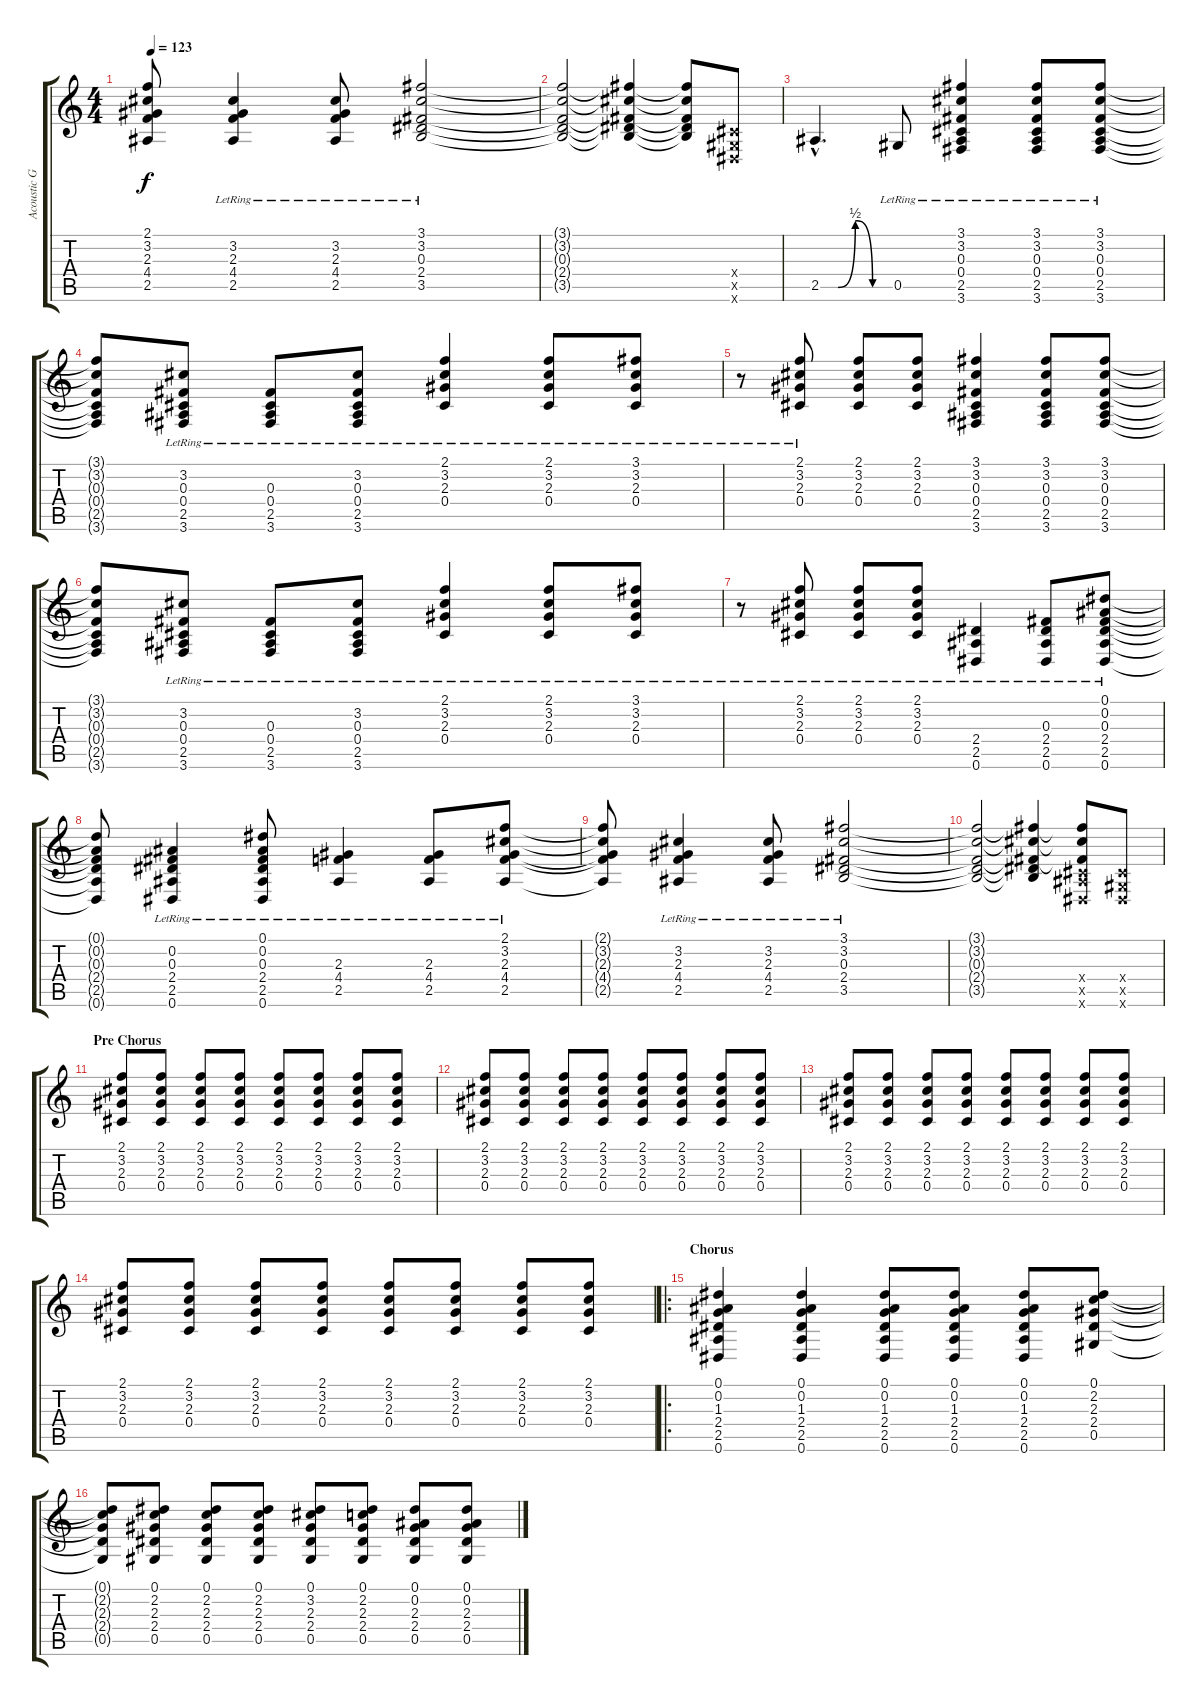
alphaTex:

\track ("Acoustic Guitar" "Acoustic G") {instrument acousticguitarsteel}
\staff {score tabs}
\tuning (Eb4 Bb3 Gb3 Db3 Ab2 Eb2) {hide}
\ts (4 4)
\tempo 123
\clef g2
\ks c
(2.1{t} 3.2{t} 2.3{t} 4.4{t} 2.5{t}).8{dy f} (3.2{lr} 2.3{lr} 4.4{lr} 2.5{lr}).4 (3.2{lr} 2.3{lr} 4.4{lr} 2.5{lr}).8 (3.1{lr} 3.2{lr} 0.3{lr} 2.4{lr} 3.5{lr}).2 |
(3.1{t} 3.2{t} 0.3{t} 2.4{t} 3.5{t}).2 (3.1{t} 3.2{t} 0.3{t} 2.4{t} 3.5{t}).4 (3.1{t} 3.2{t} 0.3{t} 2.4{t} 3.5{t}).8 (0.4{x} 0.5{x} 0.6{x}).8 |
2.5{be (custom 0 0 15 0 30 2 45 0 60 0) hac}.4{d} 0.5{lr}.8 (3.1{lr} 3.2{lr} 0.3{lr} 0.4{lr} 2.5{lr} 3.6{lr}).4 (3.1{lr} 3.2{lr} 0.3{lr} 0.4{lr} 2.5{lr} 3.6{lr}).8 (3.1{lr} 3.2{lr} 0.3{lr} 0.4{lr} 2.5{lr} 3.6{lr}).8 |
(3.1{t} 3.2{t} 0.3{t} 0.4{t} 2.5{t} 3.6{t}).8 (3.2{lr} 0.3 0.4 2.5 3.6).8 (0.3{lr} 0.4 2.5 3.6).8 (3.2{lr} 0.3 0.4 2.5 3.6).8 (2.1{lr} 3.2{lr} 2.3{lr} 0.4{lr}).4 (2.1{lr} 3.2{lr} 2.3{lr} 0.4{lr}).8 (3.1{lr} 3.2{lr} 2.3{lr} 0.4{lr}).8 |
r.8 (2.1{lr} 3.2{lr} 2.3{lr} 0.4{lr}).8 (2.1 3.2 2.3 0.4).8 (2.1 3.2 2.3 0.4).8 (3.1 3.2 0.3 0.4 2.5 3.6).4 (3.1 3.2 0.3 0.4 2.5 3.6).8 (3.1 3.2 0.3 0.4 2.5 3.6).8 |
(3.1{t} 3.2{t} 0.3{t} 0.4{t} 2.5{t} 3.6{t}).8 (3.2{lr} 0.3 0.4 2.5 3.6).8 (0.3{lr} 0.4 2.5 3.6).8 (3.2{lr} 0.3 0.4 2.5 3.6).8 (2.1{lr} 3.2{lr} 2.3{lr} 0.4{lr}).4 (2.1{lr} 3.2{lr} 2.3{lr} 0.4{lr}).8 (3.1{lr} 3.2{lr} 2.3{lr} 0.4{lr}).8 |
r.8 (2.1{lr} 3.2{lr} 2.3{lr} 0.4{lr}).8 (2.1{lr} 3.2{lr} 2.3{lr} 0.4{lr}).8 (2.1{lr} 3.2{lr} 2.3{lr} 0.4{lr}).8 (2.4{lr} 2.5{lr} 0.6{lr}).4 (0.3{lr} 2.4{lr} 2.5{lr} 0.6).8 (0.1{lr} 0.2{lr} 0.3 2.4 2.5 0.6).8 |
(0.1{t} 0.2{t} 0.3{t} 2.4{t} 2.5{t} 0.6{t}).8 (0.2{lr} 0.3{lr} 2.4{lr} 2.5{lr} 0.6{lr}).4 (0.1{lr} 0.2{lr} 0.3{lr} 2.4{lr} 2.5{lr} 0.6{lr}).8 (2.3{lr} 4.4{lr} 2.5{lr}).4 (2.3{lr} 4.4{lr} 2.5{lr}).8 (2.1{lr} 3.2{lr} 2.3{lr} 4.4{lr} 2.5{lr}).8 |
(2.1{t} 3.2{t} 2.3{t} 4.4{t} 2.5{t}).8 (3.2{lr} 2.3{lr} 4.4{lr} 2.5{lr}).4 (3.2{lr} 2.3{lr} 4.4{lr} 2.5{lr}).8 (3.1{lr} 3.2{lr} 0.3{lr} 2.4{lr} 3.5{lr}).2 |
(3.1{t} 3.2{t} 0.3{t} 2.4{t} 3.5{t}).2 (3.1{t} 3.2{t} 0.3{t} 2.4{t} 3.5{t}).4 (3.1{t} 3.2{t} 0.3{t} 0.4{x} 2.5{x} 0.6{x}).8 (0.4{x} 0.5{x} 0.6{x}).8 |
\section ("" "Pre Chorus")
(2.1 3.2 2.3 0.4).8 (2.1 3.2 2.3 0.4).8 (2.1 3.2 2.3 0.4).8 (2.1 3.2 2.3 0.4).8 (2.1 3.2 2.3 0.4).8 (2.1 3.2 2.3 0.4).8 (2.1 3.2 2.3 0.4).8 (2.1 3.2 2.3 0.4).8 |
(2.1 3.2 2.3 0.4).8 (2.1 3.2 2.3 0.4).8 (2.1 3.2 2.3 0.4).8 (2.1 3.2 2.3 0.4).8 (2.1 3.2 2.3 0.4).8 (2.1 3.2 2.3 0.4).8 (2.1 3.2 2.3 0.4).8 (2.1 3.2 2.3 0.4).8 |
(2.1 3.2 2.3 0.4).8 (2.1 3.2 2.3 0.4).8 (2.1 3.2 2.3 0.4).8 (2.1 3.2 2.3 0.4).8 (2.1 3.2 2.3 0.4).8 (2.1 3.2 2.3 0.4).8 (2.1 3.2 2.3 0.4).8 (2.1 3.2 2.3 0.4).8 |
(2.1 3.2 2.3 0.4).8 (2.1 3.2 2.3 0.4).8 (2.1 3.2 2.3 0.4).8 (2.1 3.2 2.3 0.4).8 (2.1 3.2 2.3 0.4).8 (2.1 3.2 2.3 0.4).8 (2.1 3.2 2.3 0.4).8 (2.1 3.2 2.3 0.4).8 |
\ro
\section ("" "Chorus")
(0.1 0.2 1.3 2.4 2.5 0.6).4 (0.1 0.2 1.3 2.4 2.5 0.6).4 (0.1 0.2 1.3 2.4 2.5 0.6).8 (0.1 0.2 1.3 2.4 2.5 0.6).8 (0.1 0.2 1.3 2.4 2.5 0.6).8 (0.1 2.2 2.3 2.4 0.5).8 |
(0.1{t} 2.2{t} 2.3{t} 2.4{t} 0.5{t}).8 (0.1 2.2 2.3 2.4 0.5).8 (0.1 2.2 2.3 2.4 0.5).8 (0.1 2.2 2.3 2.4 0.5).8 (0.1 3.2 2.3 2.4 0.5).8 (0.1 2.2 2.3 2.4 0.5).8 (0.1 0.2 2.3 2.4 0.5).8 (0.1 0.2 2.3 2.4 0.5).8
